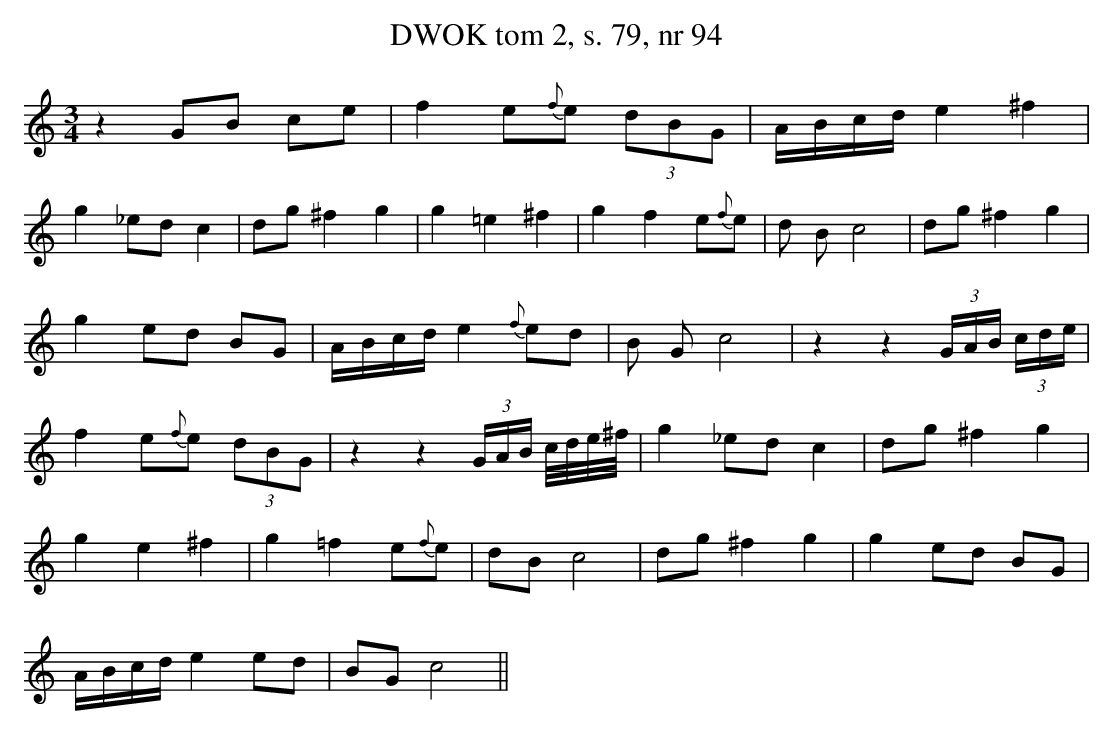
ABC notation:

X:1
T: DWOK tom 2, s. 79, nr 94
L: 1/16
M: 3/4
K: C
z4 G2B2 c2e2 |\
f4 e2{f}e2 (3d2B2G2 |\
ABcd e4 ^f4 |
g4 _e2d2 c4 |\
d2g2 ^f4 g4 |\
g4 =e4 ^f4 |\
g4 f4 e2{f}e2 |\
d2 B2 c8 |\
d2g2 ^f4 g4 |
g4 e2d2 B2G2 |\
ABcd e4 {f}e2d2 |\
B2 G2 c8 |\
z4 z4 (3GAB (3cde |
f4 e2{f}e2 (3d2B2G2 |\
z4 z4 (3GAB c/d/e/^f/ |\
g4 _e2d2 c4 |\
d2g2 ^f4 g4 |
g4 e4 ^f4 |\
g4 =f4 e2{f}e2 |\
d2B2 c8 |\
d2g2 ^f4 g4 |\
g4 e2d2 B2G2 |
ABcd e4 e2d2 |\
B2G2 c8 ||
